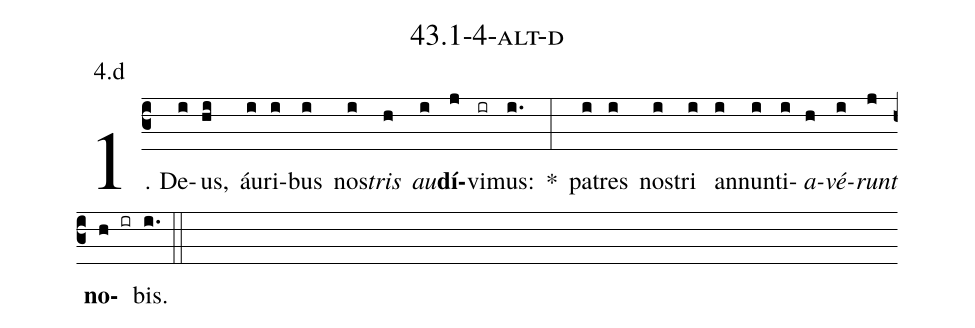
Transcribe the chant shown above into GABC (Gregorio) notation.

name: 43.1-4-alt-d;
annotation: 4.d;
%%
(c3)1. De(i)us,(hi) áu(i)ri(i)bus(i) nos(i)<i>tris</i>(h) <i>au</i>(i)<b>dí</b>(j)vi(ir)mus:(i.) *(:) pa(i)tres(i) nos(i)tri(i) an(i)nun(i)ti(i)<i>a</i>(h)<i>vé</i>(i)<i>runt</i>(j) <b>no</b>(h ir)bis.(i.) (::)
